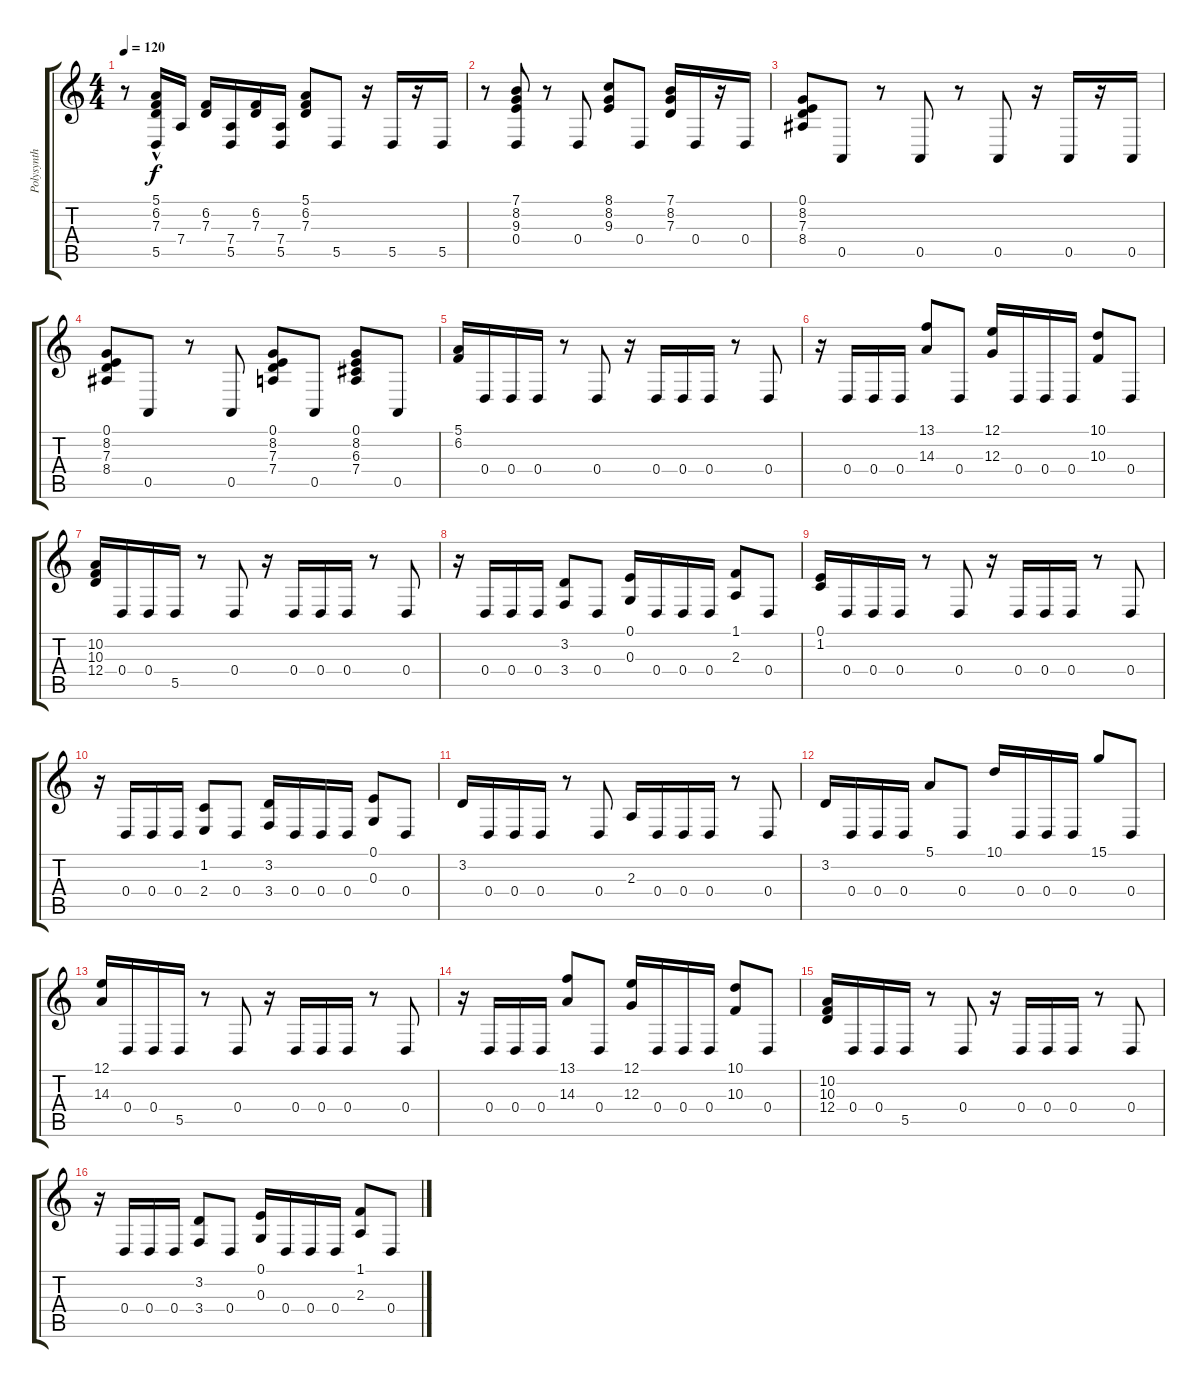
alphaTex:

\track ("Polysynth" "Polysynth") {instrument pad3polysynth}
\staff {score tabs}
\tuning (E4 B3 G3 D3 A2 E2) {hide}
\ts (4 4)
\tempo 120
\clef g2
\ks c
r.8{dy f} (5.1{hac} 6.2 7.3 5.5).16 7.4.16 (6.2 7.3).16 (7.4 5.5).16 (6.2 7.3).16 (7.4 5.5).16 (5.1 6.2 7.3).8 5.5.8 r.16 5.5.16 r.16 5.5.16 |
r.8 (7.1 8.2 9.3 0.4).8 r.8 0.4.8 (8.1 8.2 9.3).8 0.4.8 (7.1 8.2 7.3).16 0.4.16 r.16 0.4.16 |
(0.1 8.2 7.3 8.4).8 0.5.8 r.8 0.5.8 r.8 0.5.8 r.16 0.5.16 r.16 0.5.16 |
(0.1 8.2 7.3 8.4).8 0.5.8 r.8 0.5.8 (0.1 8.2 7.3 7.4).8 0.5.8 (0.1 8.2 6.3 7.4).8 0.5.8 |
(5.1 6.2).16 0.4.16 0.4.16 0.4.16 r.8 0.4.8 r.16 0.4.16 0.4.16 0.4.16 r.8 0.4.8 |
r.16 0.4.16 0.4.16 0.4.16 (13.1 14.3).8 0.4.8 (12.1 12.3).16 0.4.16 0.4.16 0.4.16 (10.1 10.3).8 0.4.8 |
(10.2 10.3 12.4).16 0.4.16 0.4.16 5.5.16 r.8 0.4.8 r.16 0.4.16 0.4.16 0.4.16 r.8 0.4.8 |
r.16 0.4.16 0.4.16 0.4.16 (3.2 3.4).8 0.4.8 (0.1 0.3).16 0.4.16 0.4.16 0.4.16 (1.1 2.3).8 0.4.8 |
(0.1 1.2).16 0.4.16 0.4.16 0.4.16 r.8 0.4.8 r.16 0.4.16 0.4.16 0.4.16 r.8 0.4.8 |
r.16 0.4.16 0.4.16 0.4.16 (1.2 2.4).8 0.4.8 (3.2 3.4).16 0.4.16 0.4.16 0.4.16 (0.1 0.3).8 0.4.8 |
3.2.16 0.4.16 0.4.16 0.4.16 r.8 0.4.8 2.3.16 0.4.16 0.4.16 0.4.16 r.8 0.4.8 |
3.2.16 0.4.16 0.4.16 0.4.16 5.1.8 0.4.8 10.1.16 0.4.16 0.4.16 0.4.16 15.1.8 0.4.8 |
(12.1 14.3).16 0.4.16 0.4.16 5.5.16 r.8 0.4.8 r.16 0.4.16 0.4.16 0.4.16 r.8 0.4.8 |
r.16 0.4.16 0.4.16 0.4.16 (13.1 14.3).8 0.4.8 (12.1 12.3).16 0.4.16 0.4.16 0.4.16 (10.1 10.3).8 0.4.8 |
(10.2 10.3 12.4).16 0.4.16 0.4.16 5.5.16 r.8 0.4.8 r.16 0.4.16 0.4.16 0.4.16 r.8 0.4.8 |
r.16 0.4.16 0.4.16 0.4.16 (3.2 3.4).8 0.4.8 (0.1 0.3).16 0.4.16 0.4.16 0.4.16 (1.1 2.3).8 0.4.8
